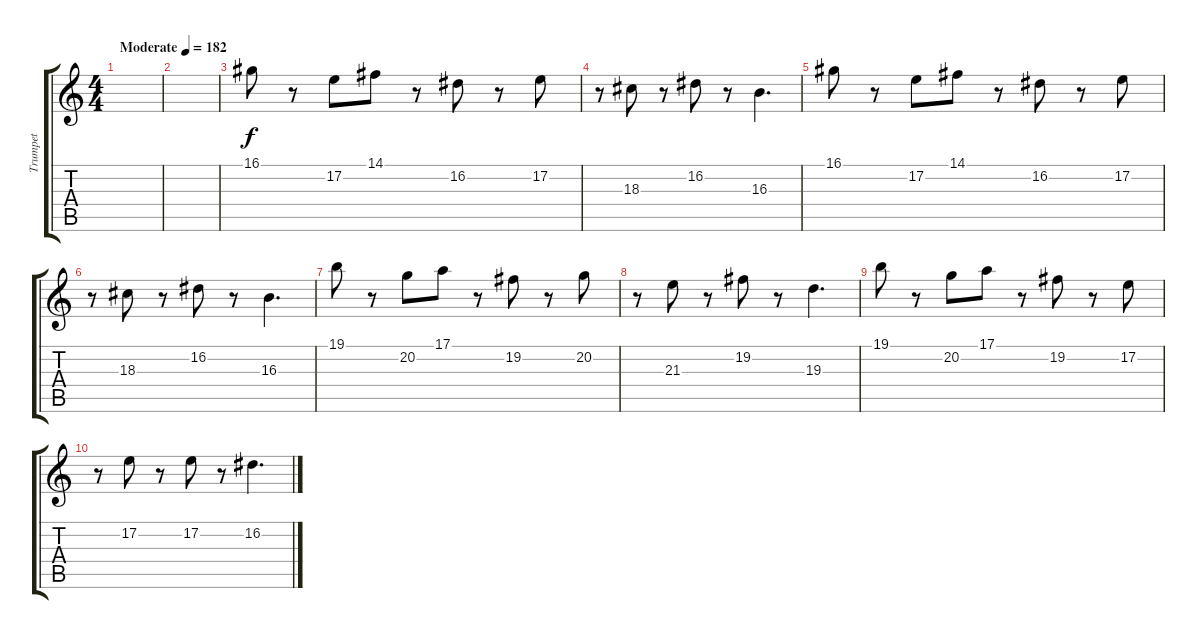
\track ("Trumpet" "Trumpet") {instrument trumpet}
\staff {score tabs}
\tuning (E4 B3 G3 D3 A2 E2) {hide}
\ts (4 4)
\tempo (182 "Moderate")
\clef g2
\ks c
|
|
16.1.8 r.8 17.2.8 14.1.8 r.8 16.2.8 r.8 17.2.8 |
r.8 18.3.8 r.8 16.2.8 r.8 16.3.4{d} |
16.1.8 r.8 17.2.8 14.1.8 r.8 16.2.8 r.8 17.2.8 |
r.8 18.3.8 r.8 16.2.8 r.8 16.3.4{d} |
19.1.8 r.8 20.2.8 17.1.8 r.8 19.2.8 r.8 20.2.8 |
r.8 21.3.8 r.8 19.2.8 r.8 19.3.4{d} |
19.1.8 r.8 20.2.8 17.1.8 r.8 19.2.8 r.8 17.2.8 |
r.8 17.2.8 r.8 17.2.8 r.8 16.2.4{d}
